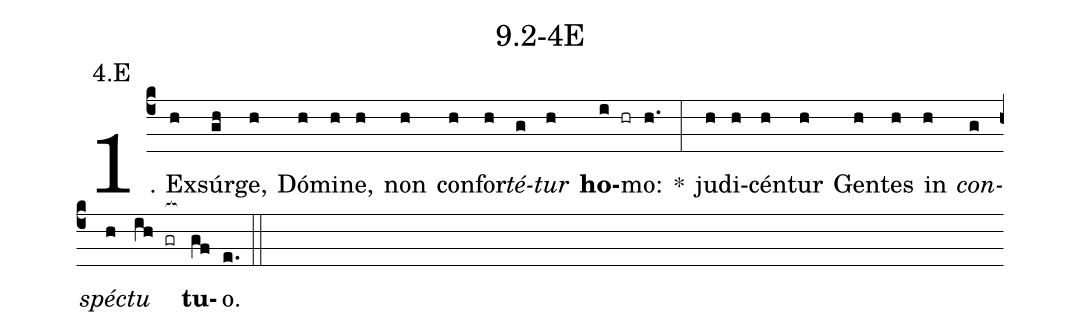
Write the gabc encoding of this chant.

name: 9.2-4E;
annotation: 4.E;
%%
(c4)1. Ex(h)súr(gh)ge,(h) Dó(h)mi(h)ne,(h) non(h) con(h)for(h)<i>té</i>(g)<i>tur</i>(h) <b>ho</b>(i hr)mo:(h.) *(:) ju(h)di(h)cén(h)tur(h) Gen(h)tes(h) in(h) <i>con</i>(g)<i>spéc</i>(h)<i>tu</i>(ih gr[ocb:1{]) <b>tu</b>(gf[ocb:0}])o.(e.) (::)
